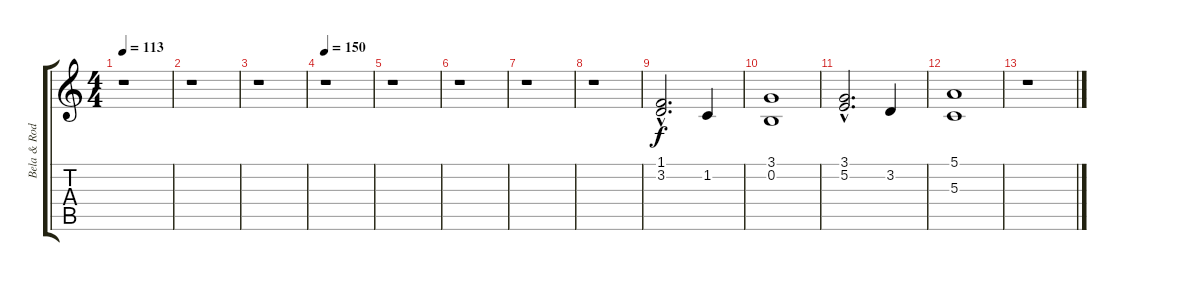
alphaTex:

\track ("Bela & Rod - Chor" "Bela & Rod") {instrument voiceoohs}
\staff {score tabs}
\tuning (E4 B3 G3 D3 A2 E2) {hide}
\ts (4 4)
\tempo 113
\clef g2
\ks c
r.1{dy f} |
r.1 |
r.1 |
\tempo 150
r.1 |
r.1 |
r.1 |
r.1 |
r.1 |
(1.1{hac} 3.2{hac}).2{d} 1.2.4 |
(3.1 0.2).1 |
(3.1{hac} 5.2{hac}).2{d} 3.2.4 |
(5.1 5.3).1 |
r.1
